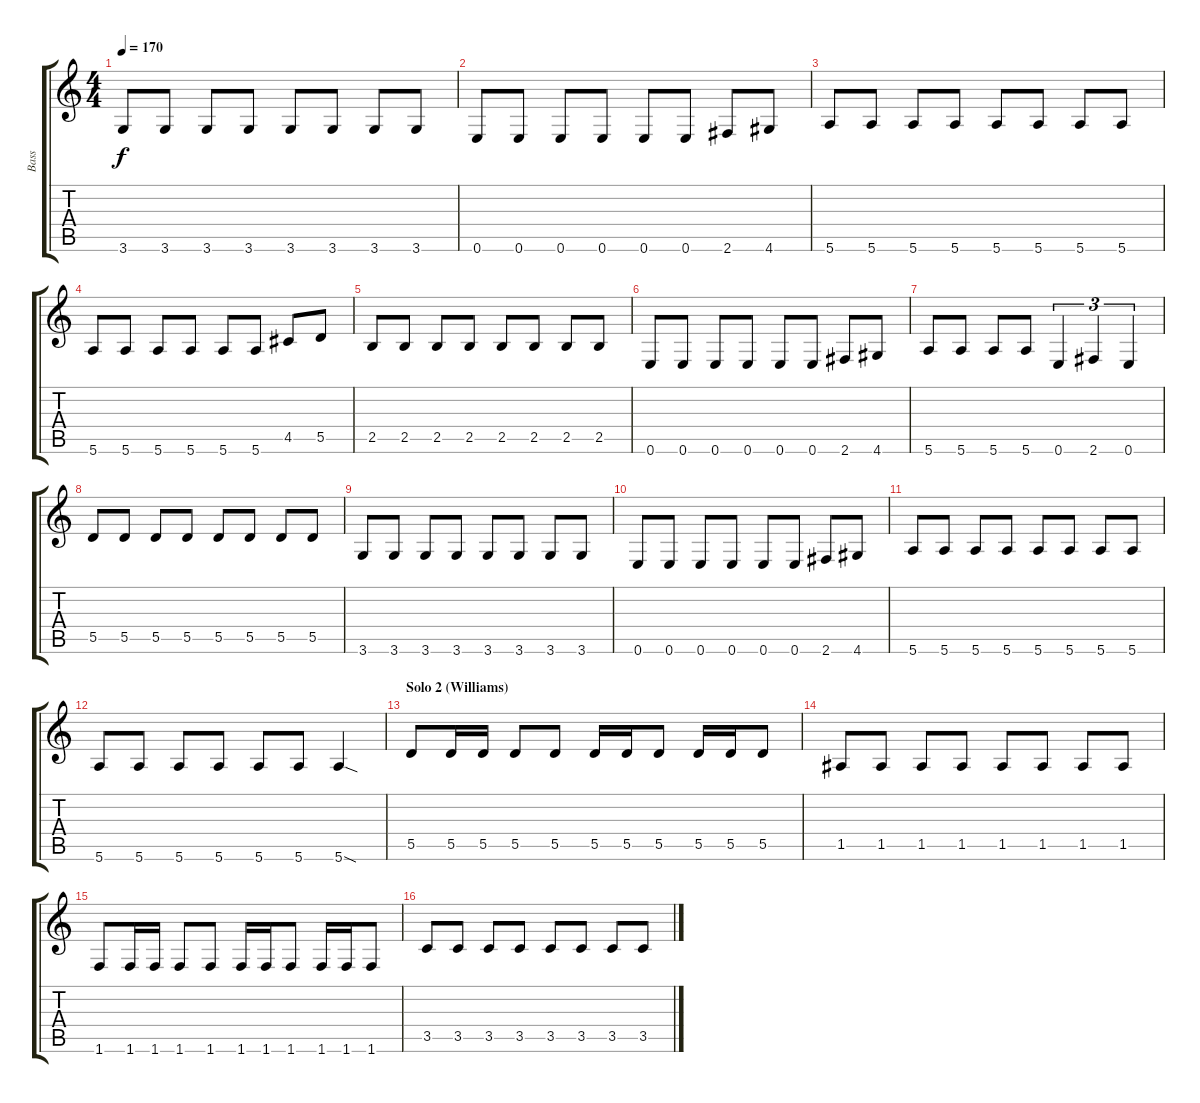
\track ("Bass" "Bass") {instrument electricbassfinger}
\staff {score tabs}
\tuning (E4 B3 G3 D3 A2 E2) {hide}
\ts (4 4)
\tempo 170
\clef g2
\ks c
3.6.8{dy f} 3.6.8 3.6.8 3.6.8 3.6.8 3.6.8 3.6.8 3.6.8 |
0.6.8 0.6.8 0.6.8 0.6.8 0.6.8 0.6.8 2.6.8 4.6.8 |
5.6.8 5.6.8 5.6.8 5.6.8 5.6.8 5.6.8 5.6.8 5.6.8 |
\section ("" "")
5.6.8 5.6.8 5.6.8 5.6.8 5.6.8 5.6.8 4.5.8 5.5.8 |
2.5.8 2.5.8 2.5.8 2.5.8 2.5.8 2.5.8 2.5.8 2.5.8 |
0.6.8 0.6.8 0.6.8 0.6.8 0.6.8 0.6.8 2.6.8 4.6.8 |
5.6.8 5.6.8 5.6.8 5.6.8 0.6.4{tu (3 2)} 2.6.4{tu (3 2)} 0.6.4{tu (3 2)} |
5.5.8 5.5.8 5.5.8 5.5.8 5.5.8 5.5.8 5.5.8 5.5.8 |
3.6.8 3.6.8 3.6.8 3.6.8 3.6.8 3.6.8 3.6.8 3.6.8 |
0.6.8 0.6.8 0.6.8 0.6.8 0.6.8 0.6.8 2.6.8 4.6.8 |
5.6.8 5.6.8 5.6.8 5.6.8 5.6.8 5.6.8 5.6.8 5.6.8 |
5.6.8 5.6.8 5.6.8 5.6.8 5.6.8 5.6.8 5.6{sod}.4 |
\section ("" "Solo 2 (Williams)")
5.5.8 5.5.16 5.5.16 5.5.8 5.5.8 5.5.16 5.5.16 5.5.8 5.5.16 5.5.16 5.5.8 |
1.5.8 1.5.8 1.5.8 1.5.8 1.5.8 1.5.8 1.5.8 1.5.8 |
1.6.8 1.6.16 1.6.16 1.6.8 1.6.8 1.6.16 1.6.16 1.6.8 1.6.16 1.6.16 1.6.8 |
3.5.8 3.5.8 3.5.8 3.5.8 3.5.8 3.5.8 3.5.8 3.5.8
